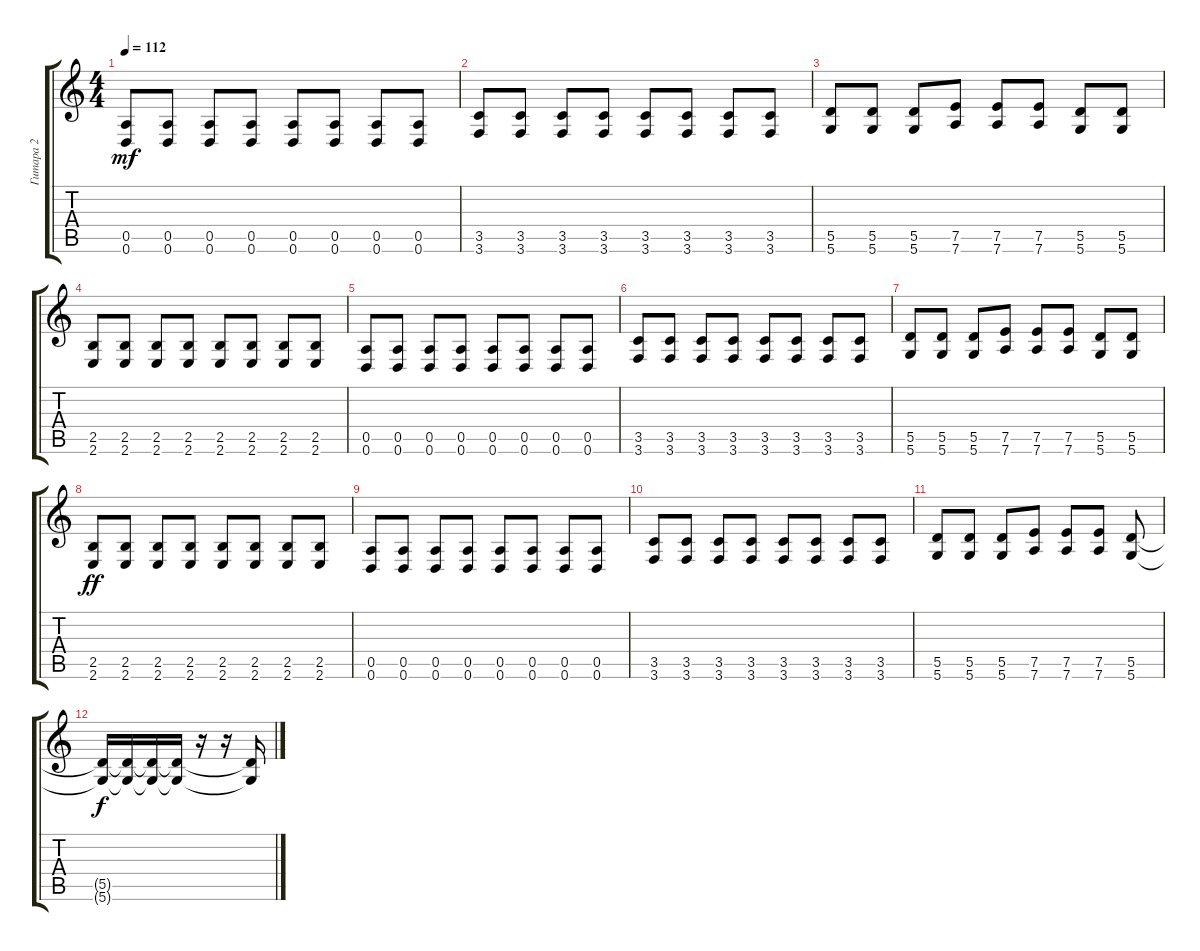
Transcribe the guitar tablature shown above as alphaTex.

\track ("Гитара 2" "Гитара 2") {instrument distortionguitar}
\staff {score tabs}
\tuning (E4 B3 G3 D3 A2 D2) {hide}
\ts (4 4)
\tempo 112
\clef g2
\ks c
(0.5 0.6).8{dy mf} (0.5 0.6).8 (0.5 0.6).8 (0.5 0.6).8 (0.5 0.6).8 (0.5 0.6).8 (0.5 0.6).8 (0.5 0.6).8 |
(3.5 3.6).8 (3.5 3.6).8 (3.5 3.6).8 (3.5 3.6).8 (3.5 3.6).8 (3.5 3.6).8 (3.5 3.6).8 (3.5 3.6).8 |
(5.5 5.6).8 (5.5 5.6).8 (5.5 5.6).8 (7.5 7.6).8 (7.5 7.6).8 (7.5 7.6).8 (5.5 5.6).8 (5.5 5.6).8 |
(2.5 2.6).8 (2.5 2.6).8 (2.5 2.6).8 (2.5 2.6).8 (2.5 2.6).8 (2.5 2.6).8 (2.5 2.6).8 (2.5 2.6).8 |
(0.5 0.6).8 (0.5 0.6).8 (0.5 0.6).8 (0.5 0.6).8 (0.5 0.6).8 (0.5 0.6).8 (0.5 0.6).8 (0.5 0.6).8 |
(3.5 3.6).8 (3.5 3.6).8 (3.5 3.6).8 (3.5 3.6).8 (3.5 3.6).8 (3.5 3.6).8 (3.5 3.6).8 (3.5 3.6).8 |
(5.5 5.6).8 (5.5 5.6).8 (5.5 5.6).8 (7.5 7.6).8 (7.5 7.6).8 (7.5 7.6).8 (5.5 5.6).8 (5.5 5.6).8 |
(2.5 2.6).8{dy ff} (2.5 2.6).8 (2.5 2.6).8 (2.5 2.6).8 (2.5 2.6).8 (2.5 2.6).8 (2.5 2.6).8 (2.5 2.6).8 |
(0.5 0.6).8 (0.5 0.6).8 (0.5 0.6).8 (0.5 0.6).8 (0.5 0.6).8 (0.5 0.6).8 (0.5 0.6).8 (0.5 0.6).8 |
(3.5 3.6).8 (3.5 3.6).8 (3.5 3.6).8 (3.5 3.6).8 (3.5 3.6).8 (3.5 3.6).8 (3.5 3.6).8 (3.5 3.6).8 |
(5.5 5.6).8 (5.5 5.6).8 (5.5 5.6).8 (7.5 7.6).8 (7.5 7.6).8 (7.5 7.6).8 (5.5 5.6).8 |
(5.5{t} 5.6{t}).16{dy f} (5.5{t} 5.6{t}).16 (5.5{t} 5.6{t}).16 (5.5{t} 5.6{t}).16 r.16 r.16 (5.5{t} 5.6{t}).16
